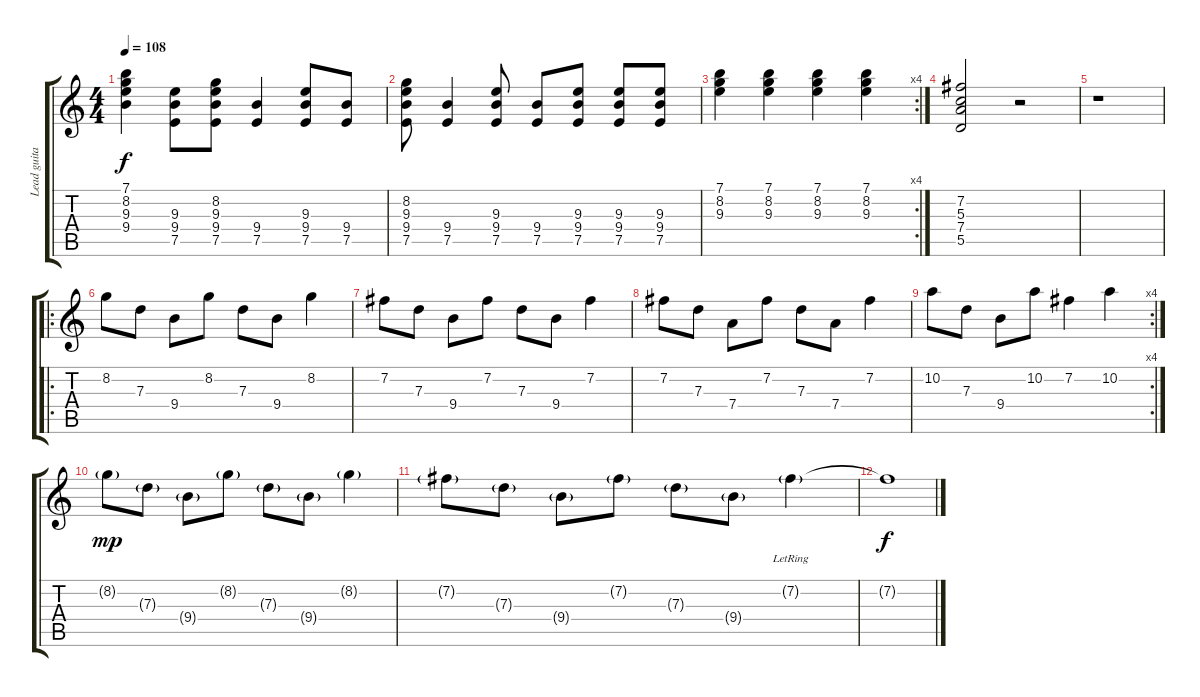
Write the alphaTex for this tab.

\track ("Lead guitar" "Lead guita") {instrument acousticguitarsteel}
\staff {score tabs}
\tuning (E4 B3 G3 D3 A2 E2) {hide}
\ts (4 4)
\tempo 108
\clef g2
\ks c
(7.1 8.2 9.3 9.4).4{dy f} (9.3 9.4 7.5).8 (8.2 9.3 9.4 7.5).8 (9.4 7.5).4 (9.3 9.4 7.5).8 (9.4 7.5).8 |
(8.2 9.3 9.4 7.5).8 (9.4 7.5).4 (9.3 9.4 7.5).8 (9.4 7.5).8 (9.3 9.4 7.5).8 (9.3 9.4 7.5).8 (9.3 9.4 7.5).8 |
\rc 4
(7.1 8.2 9.3).4 (7.1 8.2 9.3).4 (7.1 8.2 9.3).4 (7.1 8.2 9.3).4 |
(7.2 5.3 7.4 5.5).2 r.2 |
r.1 |
\ro
8.2.8 7.3.8 9.4.8 8.2.8 7.3.8 9.4.8 8.2.4 |
7.2.8 7.3.8 9.4.8 7.2.8 7.3.8 9.4.8 7.2.4 |
7.2.8 7.3.8 7.4.8 7.2.8 7.3.8 7.4.8 7.2.4 |
\rc 4
10.2.8 7.3.8 9.4.8 10.2.8 7.2.4 10.2.4 |
8.2{g}.8{dy mp} 7.3{g}.8 9.4{g}.8 8.2{g}.8 7.3{g}.8 9.4{g}.8 8.2{g}.4 |
7.2{g}.8 7.3{g}.8 9.4{g}.8 7.2{g}.8 7.3{g}.8 9.4{g}.8 7.2{g lr}.4 |
7.2{t}.1{dy f}
